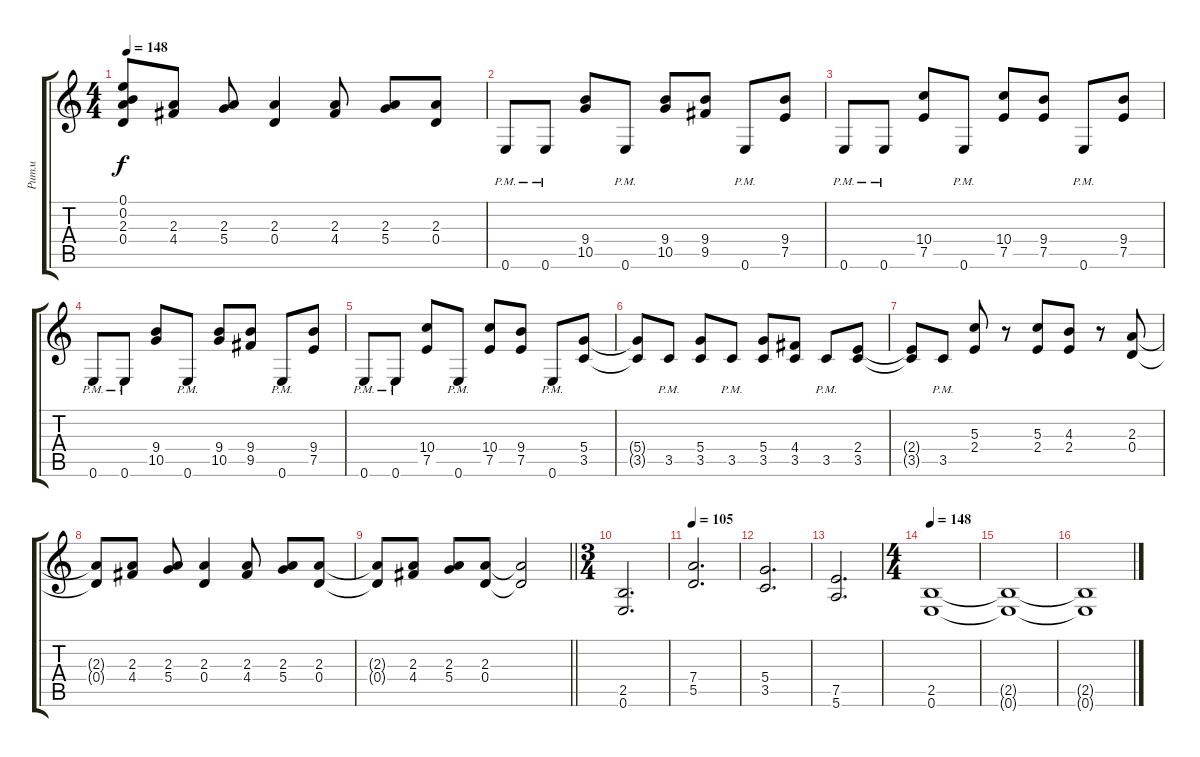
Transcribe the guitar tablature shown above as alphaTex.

\track ("Ритм" "Ритм") {instrument distortionguitar}
\staff {score tabs}
\tuning (E4 B3 G3 D3 A2 E2) {hide}
\ts (4 4)
\tempo 148
\clef g2
\ks c
(0.1 0.2 2.3{t} 0.4{t}).8{dy f} (2.3 4.4).8 (2.3 5.4).8 (2.3 0.4).4 (2.3 4.4).8 (2.3 5.4).8 (2.3 0.4).8 |
0.6{pm}.8 0.6{pm}.8 (9.4 10.5).8 0.6{pm}.8 (9.4 10.5).8 (9.4 9.5).8 0.6{pm}.8 (9.4 7.5).8 |
0.6{pm}.8 0.6{pm}.8 (10.4 7.5).8 0.6{pm}.8 (10.4 7.5).8 (9.4 7.5).8 0.6{pm}.8 (9.4 7.5).8 |
0.6{pm}.8 0.6{pm}.8 (9.4 10.5).8 0.6{pm}.8 (9.4 10.5).8 (9.4 9.5).8 0.6{pm}.8 (9.4 7.5).8 |
0.6{pm}.8 0.6{pm}.8 (10.4 7.5).8 0.6{pm}.8 (10.4 7.5).8 (9.4 7.5).8 0.6{pm}.8 (5.4 3.5).8 |
(5.4{t} 3.5{t}).8 3.5{pm}.8 (5.4 3.5).8 3.5{pm}.8 (5.4 3.5).8 (4.4 3.5).8 3.5{pm}.8 (2.4 3.5).8 |
(2.4{t} 3.5{t}).8 3.5{pm}.8 (5.3 2.4).8 r.8 (5.3 2.4).8 (4.3 2.4).8 r.8 (2.3 0.4).8 |
(2.3{t} 0.4{t}).8 (2.3 4.4).8 (2.3 5.4).8 (2.3 0.4).4 (2.3 4.4).8 (2.3 5.4).8 (2.3 0.4).8 |
\barLineRight lightlight
(2.3{t} 0.4{t}).8 (2.3 4.4).8 (2.3 5.4).8 (2.3 0.4).8 (2.3{t} 0.4{t}).2 |
\ts (3 4)
(2.5 0.6).2{d} |
\tempo 105
(7.4 5.5).2{d} |
(5.4 3.5).2{d} |
(7.5 5.6).2{d} |
\ts (4 4)
\tempo 148
(2.5 0.6).1 |
(2.5{t} 0.6{t}).1 |
(2.5{t} 0.6{t}).1
